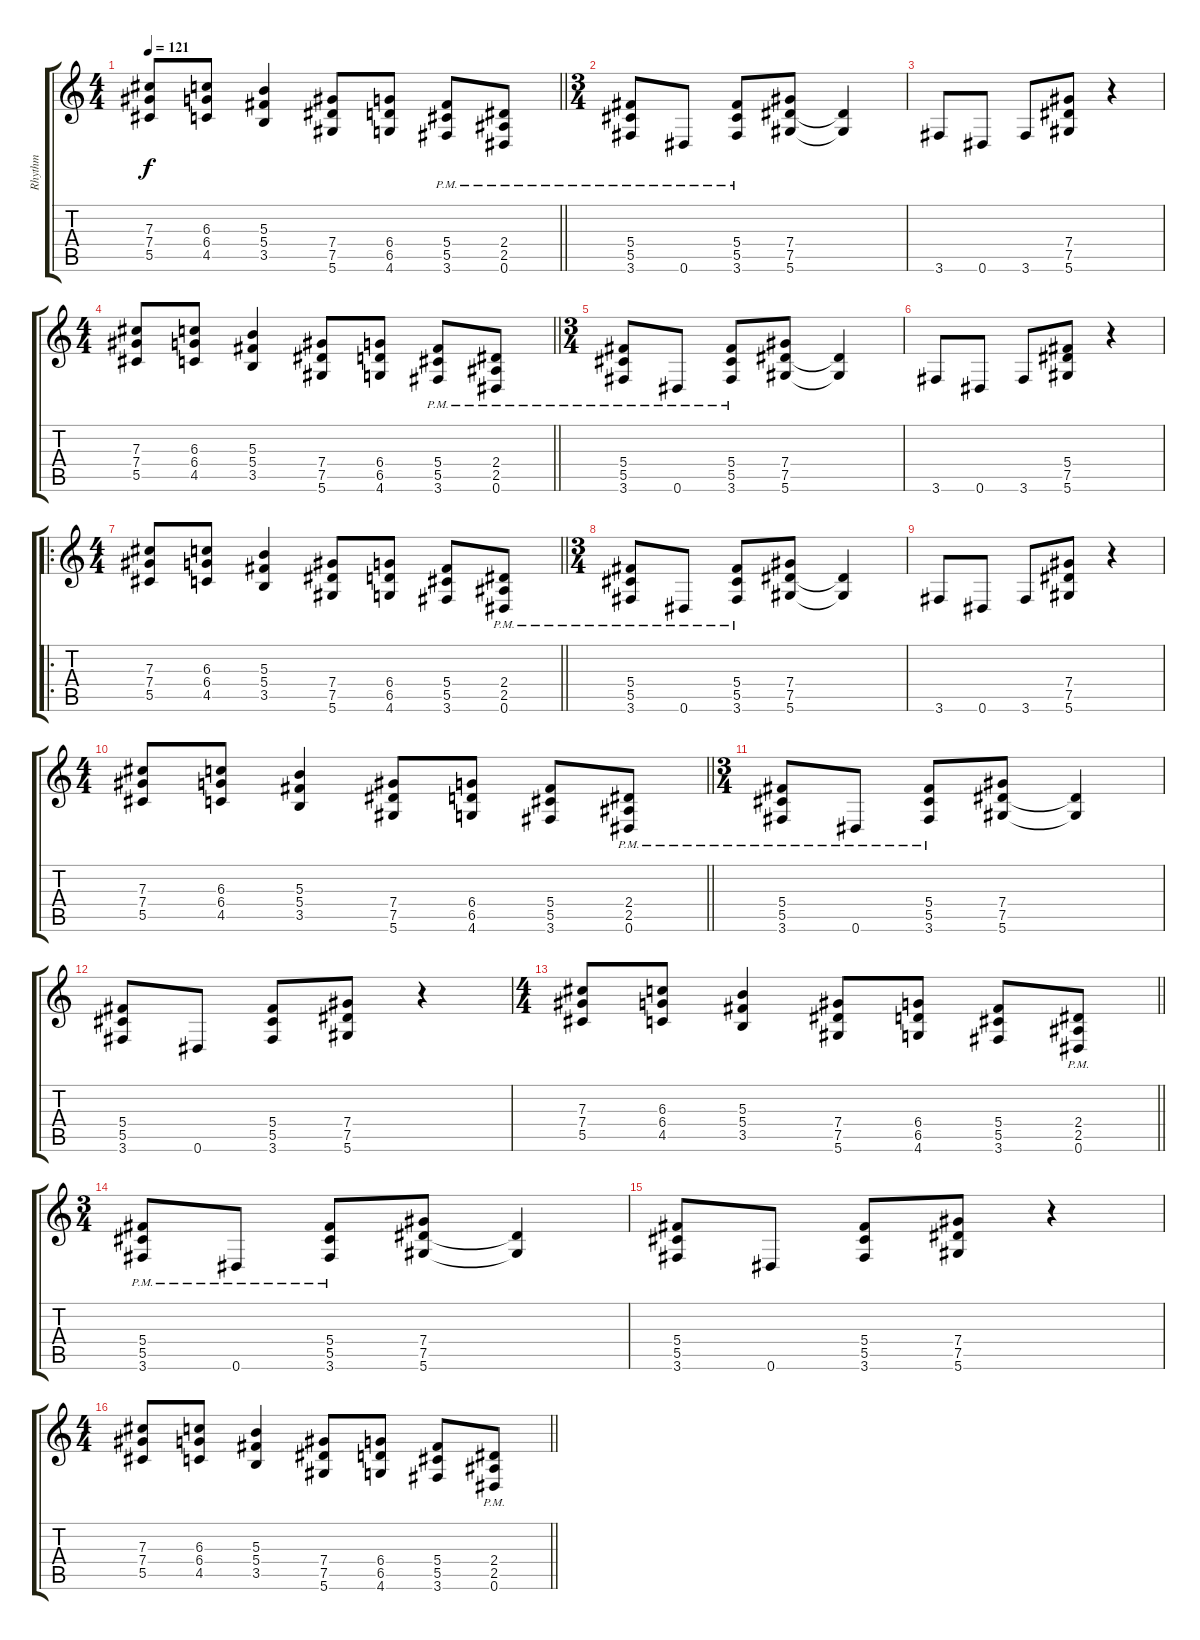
\track ("Rhythm" "Rhythm") {instrument distortionguitar}
\staff {score tabs}
\tuning (Eb4 Bb3 Gb3 Db3 Ab2 Eb2) {hide}
\ts (4 4)
\tempo 121
\clef g2
\barLineRight lightlight
\ks c
(7.3 7.4 5.5).8{dy f instrument distortionguitar} (6.3 6.4 4.5).8 (5.3 5.4 3.5).4 (7.4 7.5 5.6).8 (6.4 6.5 4.6).8 (5.4 5.5{pm} 3.6{pm}).8 (2.4 2.5{pm} 0.6{pm}).8 |
\ts (3 4)
(5.4 5.5{pm} 3.6{pm}).8 0.6{pm}.8 (5.4 5.5{pm} 3.6{pm}).8 (7.4 7.5 5.6).8 (7.5{t} 5.6{t}).4 |
3.6.8 0.6.8 3.6.8 (7.4 7.5 5.6).8 r.4 |
\ts (4 4)
\barLineRight lightlight
(7.3 7.4 5.5).8 (6.3 6.4 4.5).8 (5.3 5.4 3.5).4 (7.4 7.5 5.6).8 (6.4 6.5 4.6).8 (5.4 5.5{pm} 3.6{pm}).8 (2.4 2.5 0.6{pm}).8 |
\ts (3 4)
(5.4 5.5 3.6{pm}).8 0.6{pm}.8 (5.4 5.5{pm} 3.6{pm}).8 (7.4 7.5 5.6).8 (7.5{t} 5.6{t}).4 |
3.6.8 0.6.8 3.6.8 (5.4 7.5 5.6).8 r.4 |
\ro
\ts (4 4)
\barLineRight lightlight
(7.3 7.4 5.5).8 (6.3 6.4 4.5).8 (5.3 5.4 3.5).4 (7.4 7.5 5.6).8 (6.4 6.5 4.6).8 (5.4 5.5 3.6).8 (2.4 2.5{pm} 0.6{pm}).8 |
\ts (3 4)
(5.4 5.5{pm} 3.6{pm}).8 0.6{pm}.8 (5.4 5.5{pm} 3.6{pm}).8 (7.4 7.5 5.6).8 (7.5{t} 5.6{t}).4 |
3.6.8 0.6.8 3.6.8 (7.4 7.5 5.6).8 r.4 |
\ts (4 4)
\barLineRight lightlight
(7.3 7.4 5.5).8 (6.3 6.4 4.5).8 (5.3 5.4 3.5).4 (7.4 7.5 5.6).8 (6.4 6.5 4.6).8 (5.4 5.5 3.6).8 (2.4 2.5{pm} 0.6{pm}).8 |
\ts (3 4)
(5.4 5.5 3.6{pm}).8 0.6{pm}.8 (5.4 5.5{pm} 3.6{pm}).8 (7.4 7.5 5.6).8 (7.5{t} 5.6{t}).4 |
(5.4 5.5 3.6).8 0.6.8 (5.4 5.5 3.6).8 (7.4 7.5 5.6).8 r.4 |
\ts (4 4)
\barLineRight lightlight
(7.3 7.4 5.5).8 (6.3 6.4 4.5).8 (5.3 5.4 3.5).4 (7.4 7.5 5.6).8 (6.4 6.5 4.6).8 (5.4 5.5 3.6).8 (2.4 2.5{pm} 0.6{pm}).8 |
\ts (3 4)
(5.4 5.5{pm} 3.6{pm}).8 0.6{pm}.8 (5.4 5.5{pm} 3.6{pm}).8 (7.4 7.5 5.6).8 (7.5{t} 5.6{t}).4 |
(5.4 5.5 3.6).8 0.6.8 (5.4 5.5 3.6).8 (7.4 7.5 5.6).8 r.4 |
\ts (4 4)
\barLineRight lightlight
(7.3 7.4 5.5).8 (6.3 6.4 4.5).8 (5.3 5.4 3.5).4 (7.4 7.5 5.6).8 (6.4 6.5 4.6).8 (5.4 5.5 3.6).8 (2.4 2.5{pm} 0.6{pm}).8
